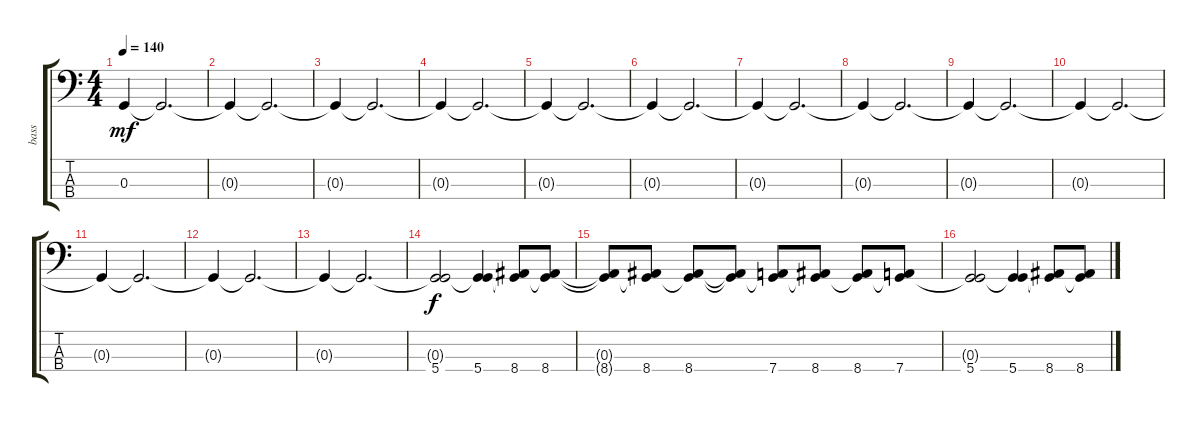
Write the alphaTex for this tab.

\track ("bass" "bass") {instrument electricbassfinger}
\staff {score tabs}
\tuning (F2 C2 G1 D1) {hide}
\ts (4 4)
\tempo 140
\clef f4
\ks c
0.3{t}.4{dy mf} 0.3{t}.2{d} |
0.3{t}.4 0.3{t}.2{d} |
0.3{t}.4 0.3{t}.2{d} |
0.3{t}.4 0.3{t}.2{d} |
0.3{t}.4 0.3{t}.2{d} |
0.3{t}.4 0.3{t}.2{d} |
0.3{t}.4 0.3{t}.2{d} |
0.3{t}.4 0.3{t}.2{d} |
0.3{t}.4 0.3{t}.2{d} |
0.3{t}.4 0.3{t}.2{d} |
0.3{t}.4 0.3{t}.2{d} |
0.3{t}.4 0.3{t}.2{d} |
0.3{t}.4 0.3{t}.2{d} |
(0.3{t} 5.4).2{dy f} (0.3{t} 5.4).4 (0.3{t} 8.4).8 (0.3{t} 8.4).8 |
(0.3{t} 8.4{t}).8 (0.3{t} 8.4).8 (0.3{t} 8.4).8 (0.3{t} 8.4{t}).8 (0.3{t} 7.4).8 (0.3{t} 8.4).8 (0.3{t} 8.4).8 (0.3{t} 7.4).8 |
(0.3{t} 5.4).2 (0.3{t} 5.4).4 (0.3{t} 8.4).8 (0.3{t} 8.4).8
